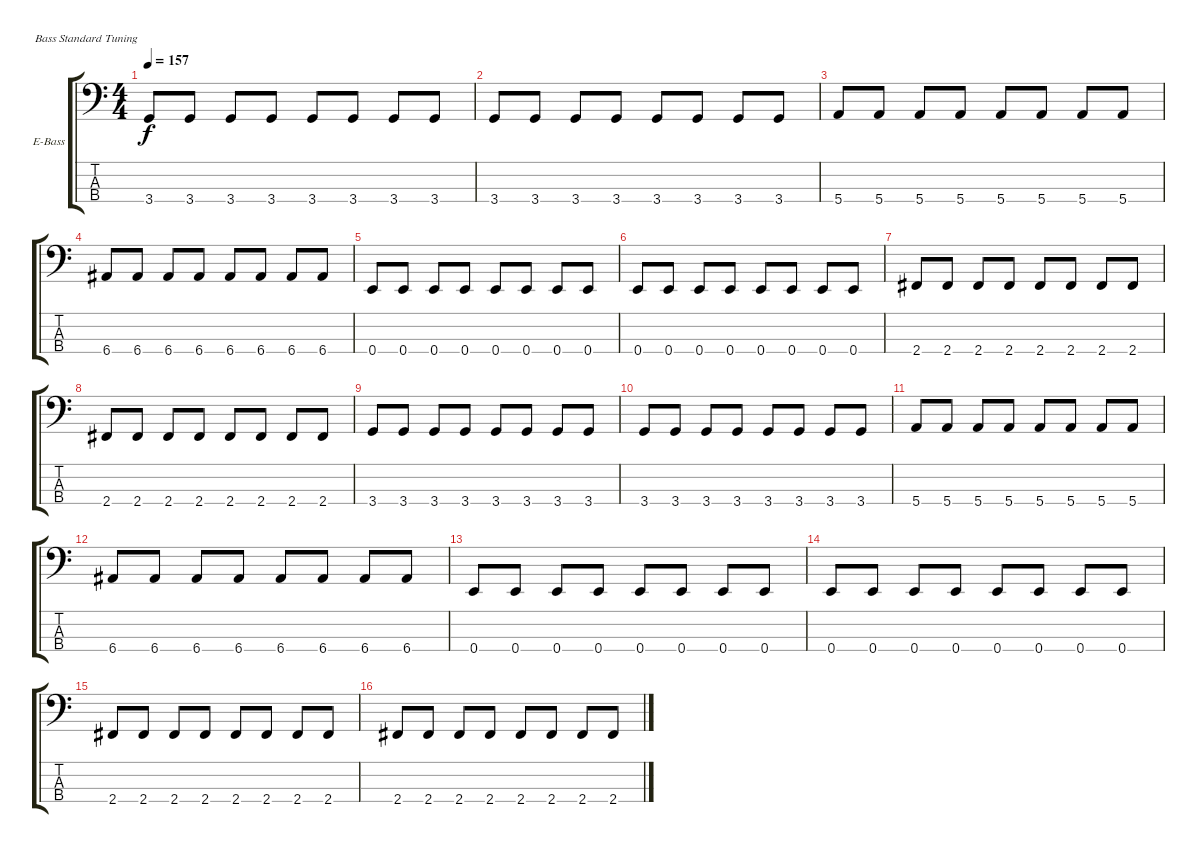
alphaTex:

\defaultSystemsLayout 4
\bracketExtendMode groupsimilarinstruments
\firstSystemTrackNameOrientation horizontal
\otherSystemsTrackNameOrientation horizontal
\track ("Electric Bass" "E-Bass") {instrument electricbassfinger}
\staff {score tabs}
\tuning (G2 D2 A1 E1)
\ts (4 4)
\tempo 157
\clef f4
\ks c
3.4.8{dy f} 3.4.8 3.4.8 3.4.8 3.4.8 3.4.8 3.4.8 3.4.8 |
3.4.8 3.4.8 3.4.8 3.4.8 3.4.8 3.4.8 3.4.8 3.4.8 |
5.4.8 5.4.8 5.4.8 5.4.8 5.4.8 5.4.8 5.4.8 5.4.8 |
6.4.8 6.4.8 6.4.8 6.4.8 6.4.8 6.4.8 6.4.8 6.4.8 |
0.4.8 0.4.8 0.4.8 0.4.8 0.4.8 0.4.8 0.4.8 0.4.8 |
0.4.8 0.4.8 0.4.8 0.4.8 0.4.8 0.4.8 0.4.8 0.4.8 |
2.4.8 2.4.8 2.4.8 2.4.8 2.4.8 2.4.8 2.4.8 2.4.8 |
2.4.8 2.4.8 2.4.8 2.4.8 2.4.8 2.4.8 2.4.8 2.4.8 |
3.4.8 3.4.8 3.4.8 3.4.8 3.4.8 3.4.8 3.4.8 3.4.8 |
3.4.8 3.4.8 3.4.8 3.4.8 3.4.8 3.4.8 3.4.8 3.4.8 |
5.4.8 5.4.8 5.4.8 5.4.8 5.4.8 5.4.8 5.4.8 5.4.8 |
6.4.8 6.4.8 6.4.8 6.4.8 6.4.8 6.4.8 6.4.8 6.4.8 |
0.4.8 0.4.8 0.4.8 0.4.8 0.4.8 0.4.8 0.4.8 0.4.8 |
0.4.8 0.4.8 0.4.8 0.4.8 0.4.8 0.4.8 0.4.8 0.4.8 |
2.4.8 2.4.8 2.4.8 2.4.8 2.4.8 2.4.8 2.4.8 2.4.8 |
2.4.8 2.4.8 2.4.8 2.4.8 2.4.8 2.4.8 2.4.8 2.4.8
